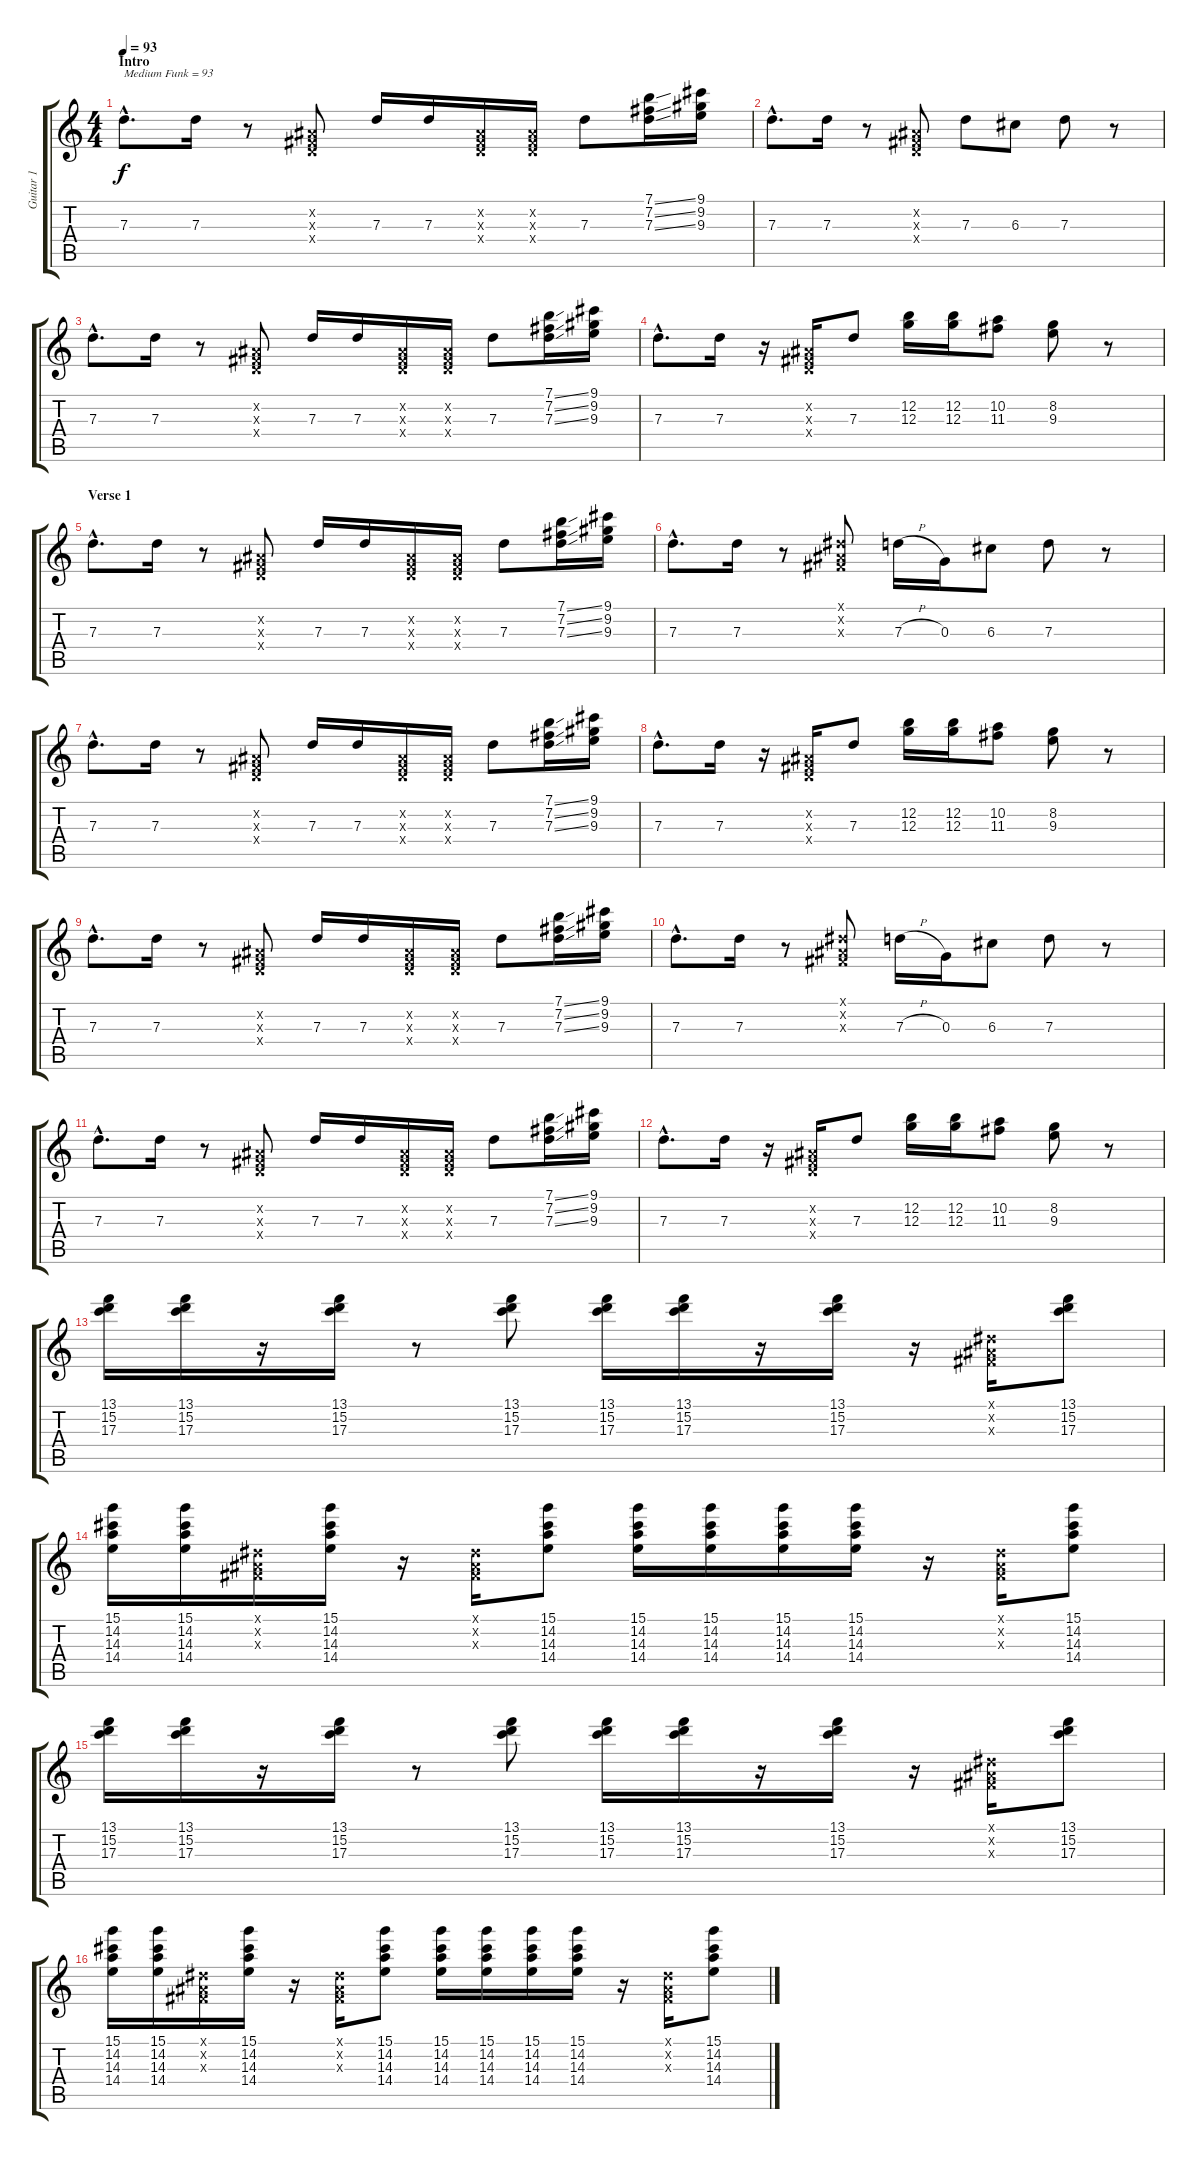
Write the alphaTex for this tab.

\track ("Guitar 1" "Guitar 1") {instrument overdrivenguitar}
\staff {score tabs}
\tuning (E4 B3 G3 D3 A2 E2) {hide}
\ts (4 4)
\section ("" "Intro")
\tempo 93
\clef g2
\ks c
7.3{hac}.8{d txt "Medium Funk = 93" dy f instrument overdrivenguitar} 7.3.16 r.8 (-1.2{x} -1.3{x} 0.4{x}).8 7.3.16 7.3.16 (-1.2{x} -1.3{x} 0.4{x}).16 (-1.2{x} -1.3{x} 0.4{x}).16 7.3.8 (7.1{ss} 7.2{ss} 7.3{ss}).16 (9.1 9.2 9.3).16 |
7.3{hac}.8{d} 7.3.16 r.8 (-1.2{x} -1.3{x} 0.4{x}).8 7.3.8 6.3.8 7.3.8 r.8 |
7.3{hac}.8{d} 7.3.16 r.8 (-1.2{x} -1.3{x} 0.4{x}).8 7.3.16 7.3.16 (-1.2{x} -1.3{x} 0.4{x}).16 (-1.2{x} -1.3{x} 0.4{x}).16 7.3.8 (7.1{ss} 7.2{ss} 7.3{ss}).16 (9.1 9.2 9.3).16 |
7.3{hac}.8{d} 7.3.16 r.16 (-1.2{x} -1.3{x} 0.4{x}).16 7.3.8 (12.2 12.3).16 (12.2 12.3).16 (10.2 11.3).8 (8.2 9.3).8 r.8 |
\section ("" "Verse 1")
7.3{hac}.8{d} 7.3.16 r.8 (-1.2{x} -1.3{x} 0.4{x}).8 7.3.16 7.3.16 (-1.2{x} -1.3{x} 0.4{x}).16 (-1.2{x} -1.3{x} 0.4{x}).16 7.3.8 (7.1{ss} 7.2{ss} 7.3{ss}).16 (9.1 9.2 9.3).16 |
7.3{hac}.8{d} 7.3.16 r.8 (-1.1{x} -1.2{x} -1.3{x}).8 7.3{h}.16 0.3.16 6.3.8 7.3.8 r.8 |
7.3{hac}.8{d} 7.3.16 r.8 (-1.2{x} -1.3{x} 0.4{x}).8 7.3.16 7.3.16 (-1.2{x} -1.3{x} 0.4{x}).16 (-1.2{x} -1.3{x} 0.4{x}).16 7.3.8 (7.1{ss} 7.2{ss} 7.3{ss}).16 (9.1 9.2 9.3).16 |
7.3{hac}.8{d} 7.3.16 r.16 (-1.2{x} -1.3{x} 0.4{x}).16 7.3.8 (12.2 12.3).16 (12.2 12.3).16 (10.2 11.3).8 (8.2 9.3).8 r.8 |
7.3{hac}.8{d} 7.3.16 r.8 (-1.2{x} -1.3{x} 0.4{x}).8 7.3.16 7.3.16 (-1.2{x} -1.3{x} 0.4{x}).16 (-1.2{x} -1.3{x} 0.4{x}).16 7.3.8 (7.1{ss} 7.2{ss} 7.3{ss}).16 (9.1 9.2 9.3).16 |
7.3{hac}.8{d} 7.3.16 r.8 (-1.1{x} -1.2{x} -1.3{x}).8 7.3{h}.16 0.3.16 6.3.8 7.3.8 r.8 |
7.3{hac}.8{d} 7.3.16 r.8 (-1.2{x} -1.3{x} 0.4{x}).8 7.3.16 7.3.16 (-1.2{x} -1.3{x} 0.4{x}).16 (-1.2{x} -1.3{x} 0.4{x}).16 7.3.8 (7.1{ss} 7.2{ss} 7.3{ss}).16 (9.1 9.2 9.3).16 |
7.3{hac}.8{d} 7.3.16 r.16 (-1.2{x} -1.3{x} 0.4{x}).16 7.3.8 (12.2 12.3).16 (12.2 12.3).16 (10.2 11.3).8 (8.2 9.3).8 r.8 |
(13.1 15.2 17.3).16 (13.1 15.2 17.3).16 r.16 (13.1 15.2 17.3).16 r.8 (13.1 15.2 17.3).8 (13.1 15.2 17.3).16 (13.1 15.2 17.3).16 r.16 (13.1 15.2 17.3).16 r.16 (-1.1{x} -1.2{x} -1.3{x}).16 (13.1 15.2 17.3).8 |
(15.1 14.2 14.3 14.4).16 (15.1 14.2 14.3 14.4).16 (-1.1{x} -1.2{x} -1.3{x}).16 (15.1 14.2 14.3 14.4).16 r.16 (-1.1{x} -1.2{x} -1.3{x}).16 (15.1 14.2 14.3 14.4).8 (15.1 14.2 14.3 14.4).16 (15.1 14.2 14.3 14.4).16 (15.1 14.2 14.3 14.4).16 (15.1 14.2 14.3 14.4).16 r.16 (-1.1{x} -1.2{x} -1.3{x}).16 (15.1 14.2 14.3 14.4).8 |
(13.1 15.2 17.3).16 (13.1 15.2 17.3).16 r.16 (13.1 15.2 17.3).16 r.8 (13.1 15.2 17.3).8 (13.1 15.2 17.3).16 (13.1 15.2 17.3).16 r.16 (13.1 15.2 17.3).16 r.16 (-1.1{x} -1.2{x} -1.3{x}).16 (13.1 15.2 17.3).8 |
(15.1 14.2 14.3 14.4).16 (15.1 14.2 14.3 14.4).16 (-1.1{x} -1.2{x} -1.3{x}).16 (15.1 14.2 14.3 14.4).16 r.16 (-1.1{x} -1.2{x} -1.3{x}).16 (15.1 14.2 14.3 14.4).8 (15.1 14.2 14.3 14.4).16 (15.1 14.2 14.3 14.4).16 (15.1 14.2 14.3 14.4).16 (15.1 14.2 14.3 14.4).16 r.16 (-1.1{x} -1.2{x} -1.3{x}).16 (15.1 14.2 14.3 14.4).8
